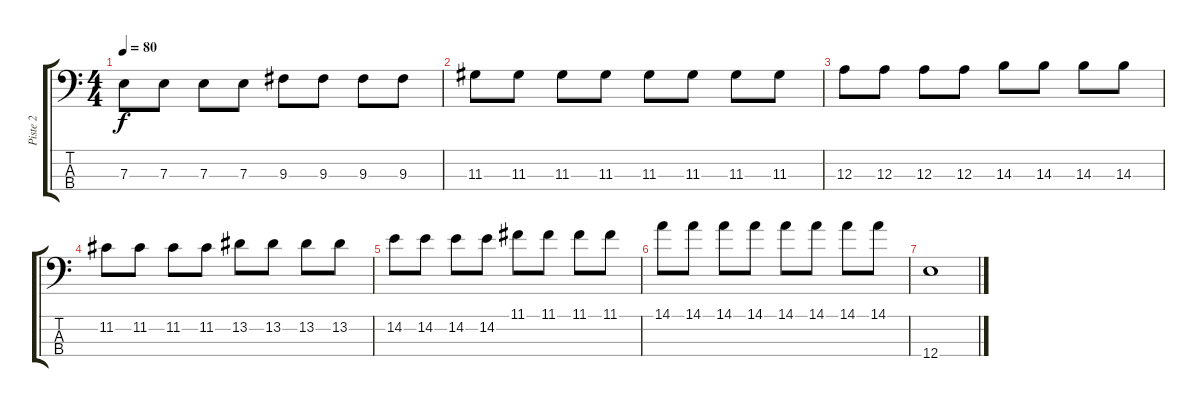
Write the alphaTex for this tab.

\track ("Piste 2" "Piste 2") {instrument electricbassfinger}
\staff {score tabs}
\tuning (G2 D2 A1 E1) {hide}
\ts (4 4)
\tempo 80
\clef f4
\ks c
7.3.8{dy f} 7.3.8 7.3.8 7.3.8 9.3.8 9.3.8 9.3.8 9.3.8 |
11.3.8 11.3.8 11.3.8 11.3.8 11.3.8 11.3.8 11.3.8 11.3.8 |
12.3.8 12.3.8 12.3.8 12.3.8 14.3.8 14.3.8 14.3.8 14.3.8 |
11.2.8 11.2.8 11.2.8 11.2.8 13.2.8 13.2.8 13.2.8 13.2.8 |
14.2.8 14.2.8 14.2.8 14.2.8 11.1.8 11.1.8 11.1.8 11.1.8 |
14.1.8 14.1.8 14.1.8 14.1.8 14.1.8 14.1.8 14.1.8 14.1.8 |
12.4.1
